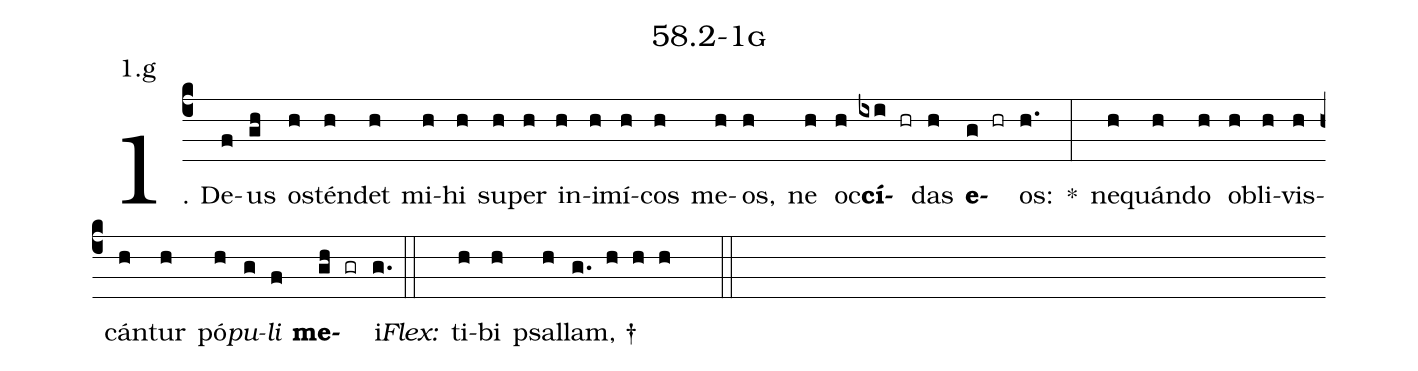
name: 58.2-1g;
annotation: 1.g;
%%
(c4)1. De(f)us(gh) os(h)tén(h)det(h) mi(h)hi(h) su(h)per(h) in(h)i(h)mí(h)cos(h) me(h)os,(h) ne(h) oc(h)<b>cí</b>(ixi hr)das(h) <b>e</b>(g hr)os:(h.) *(:) ne(h)quán(h)do(h) ob(h)li(h)vis(h)cán(h)tur(h) pó(h)<i>pu</i>(g)<i>li</i>(f) <b>me</b>(gh gr)i.(g.) (::)
<i>Flex:</i>()  ti(h)bi(h) psal(h)lam, †(g. h h h  ::)
